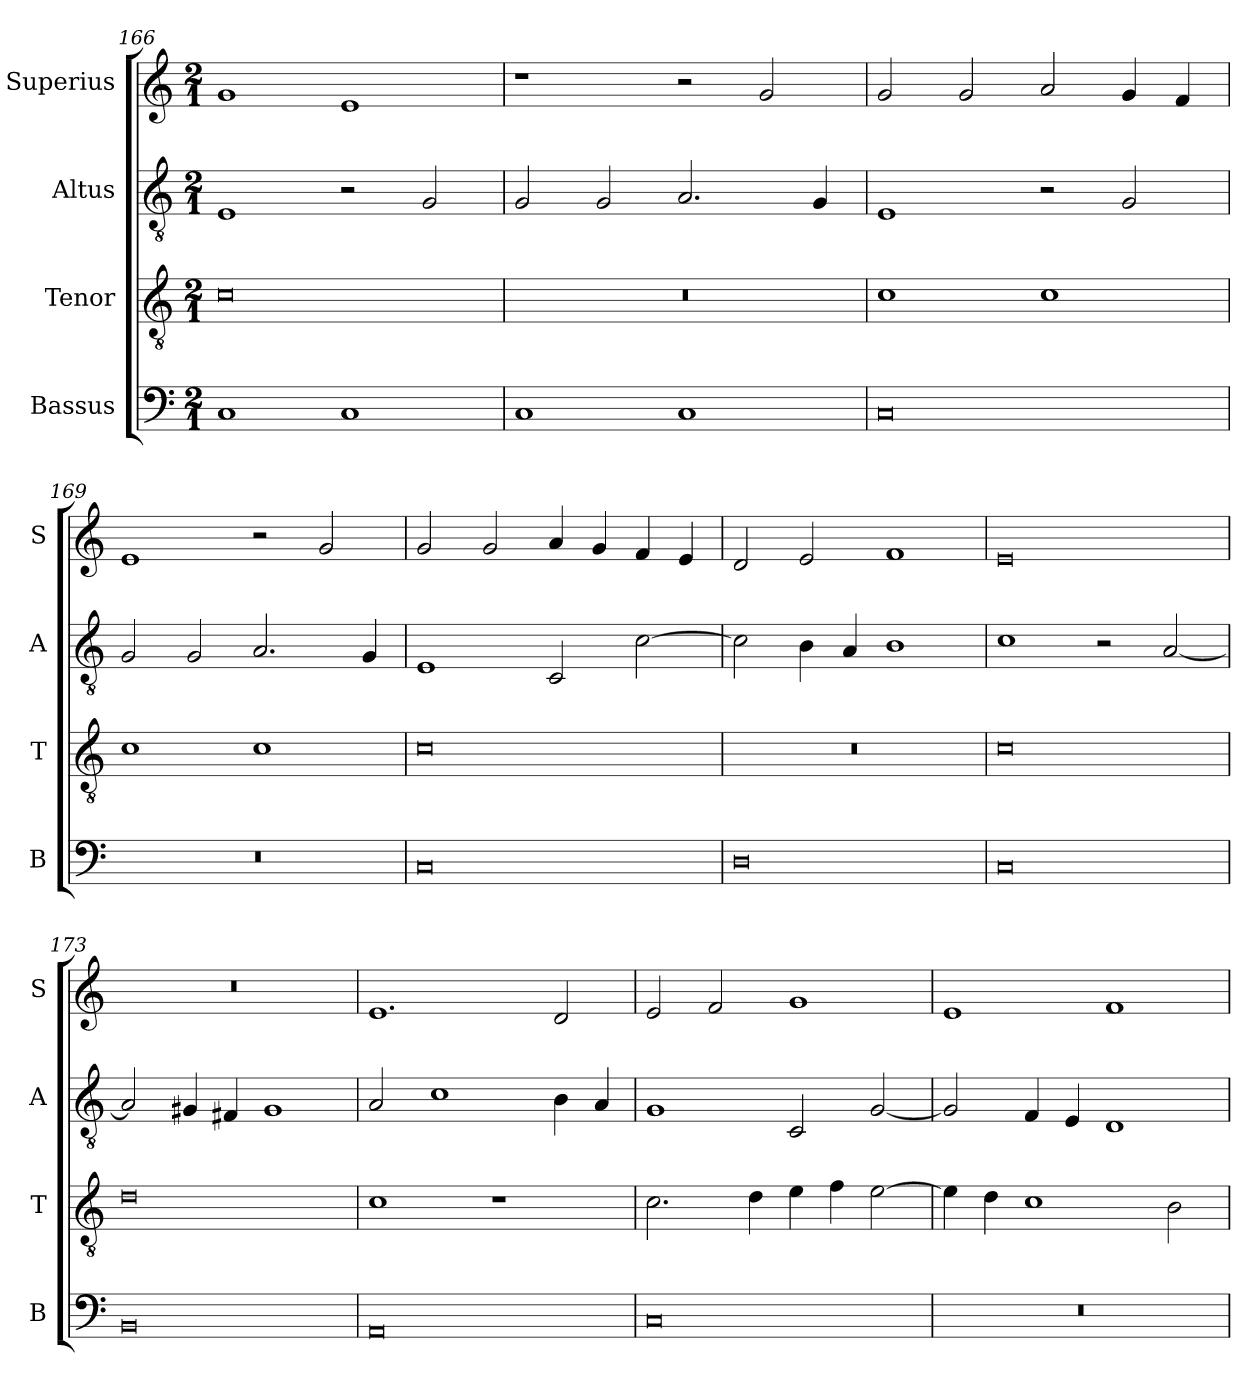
**kern	**kern	**kern	**kern
*part4	*part3	*part2	*part1
*staff4	*staff3	*staff2	*staff1
*I"Bassus	*I"Tenor	*I"Altus	*I"Superius
*I'B	*I'T	*I'A	*I'S
*clefF4	*clefGv2	*clefGv2	*clefG2
*k[]	*k[]	*k[]	*k[]
*M2/1	*M2/1	*M2/1	*M2/1
=166	=166	=166	=166
1C	0c	1E	1g
1C	.	2r	1e
.	.	2G/	.
=167	=167	=167	=167
1C	0r	2G/	1r
.	.	2G/	.
1C	.	2.A/	2r
.	.	.	2g/
.	.	4G/	.
=168	=168	=168	=168
0C	1c	1E	2g/
.	.	.	2g/
.	1c	2r	2a/
.	.	2G/	4g/
.	.	.	4f/
=169	=169	=169	=169
0r	1c	2G/	1e
.	.	2G/	.
.	1c	2.A/	2r
.	.	.	2g/
.	.	4G/	.
=170	=170	=170	=170
0C	0c	1E	2g/
.	.	.	2g/
.	.	2C/	4a/
.	.	.	4g/
.	.	[2c\	4f/
.	.	.	4e/
=171	=171	=171	=171
0D	0r	2c\]	2d/
.	.	4B\	2e/
.	.	4A/	.
.	.	1B	1f
=172	=172	=172	=172
0C	0c	1c	0e
.	.	2r	.
.	.	[2A/	.
=173	=173	=173	=173
0BB	0d	2A/]	0r
.	.	4G#X/	.
.	.	4F#X/	.
.	.	1G#	.
=174	=174	=174	=174
0AA	1c	2A/	1.e
.	.	1c	.
.	1r	.	.
.	.	4B\	2d/
.	.	4A/	.
=175	=175	=175	=175
0C	2.c\	1G	2e/
.	.	.	2f/
.	4d\	.	.
.	4e\	2C/	1g
.	4f\	.	.
.	[2e\	[2G/	.
=176	=176	=176	=176
0r	4e\]	2G/]	1e
.	4d\	.	.
.	1c	4F/	.
.	.	4E/	.
.	.	1D	1f
.	2B\	.	.
=	=	=	=
*-	*-	*-	*-
